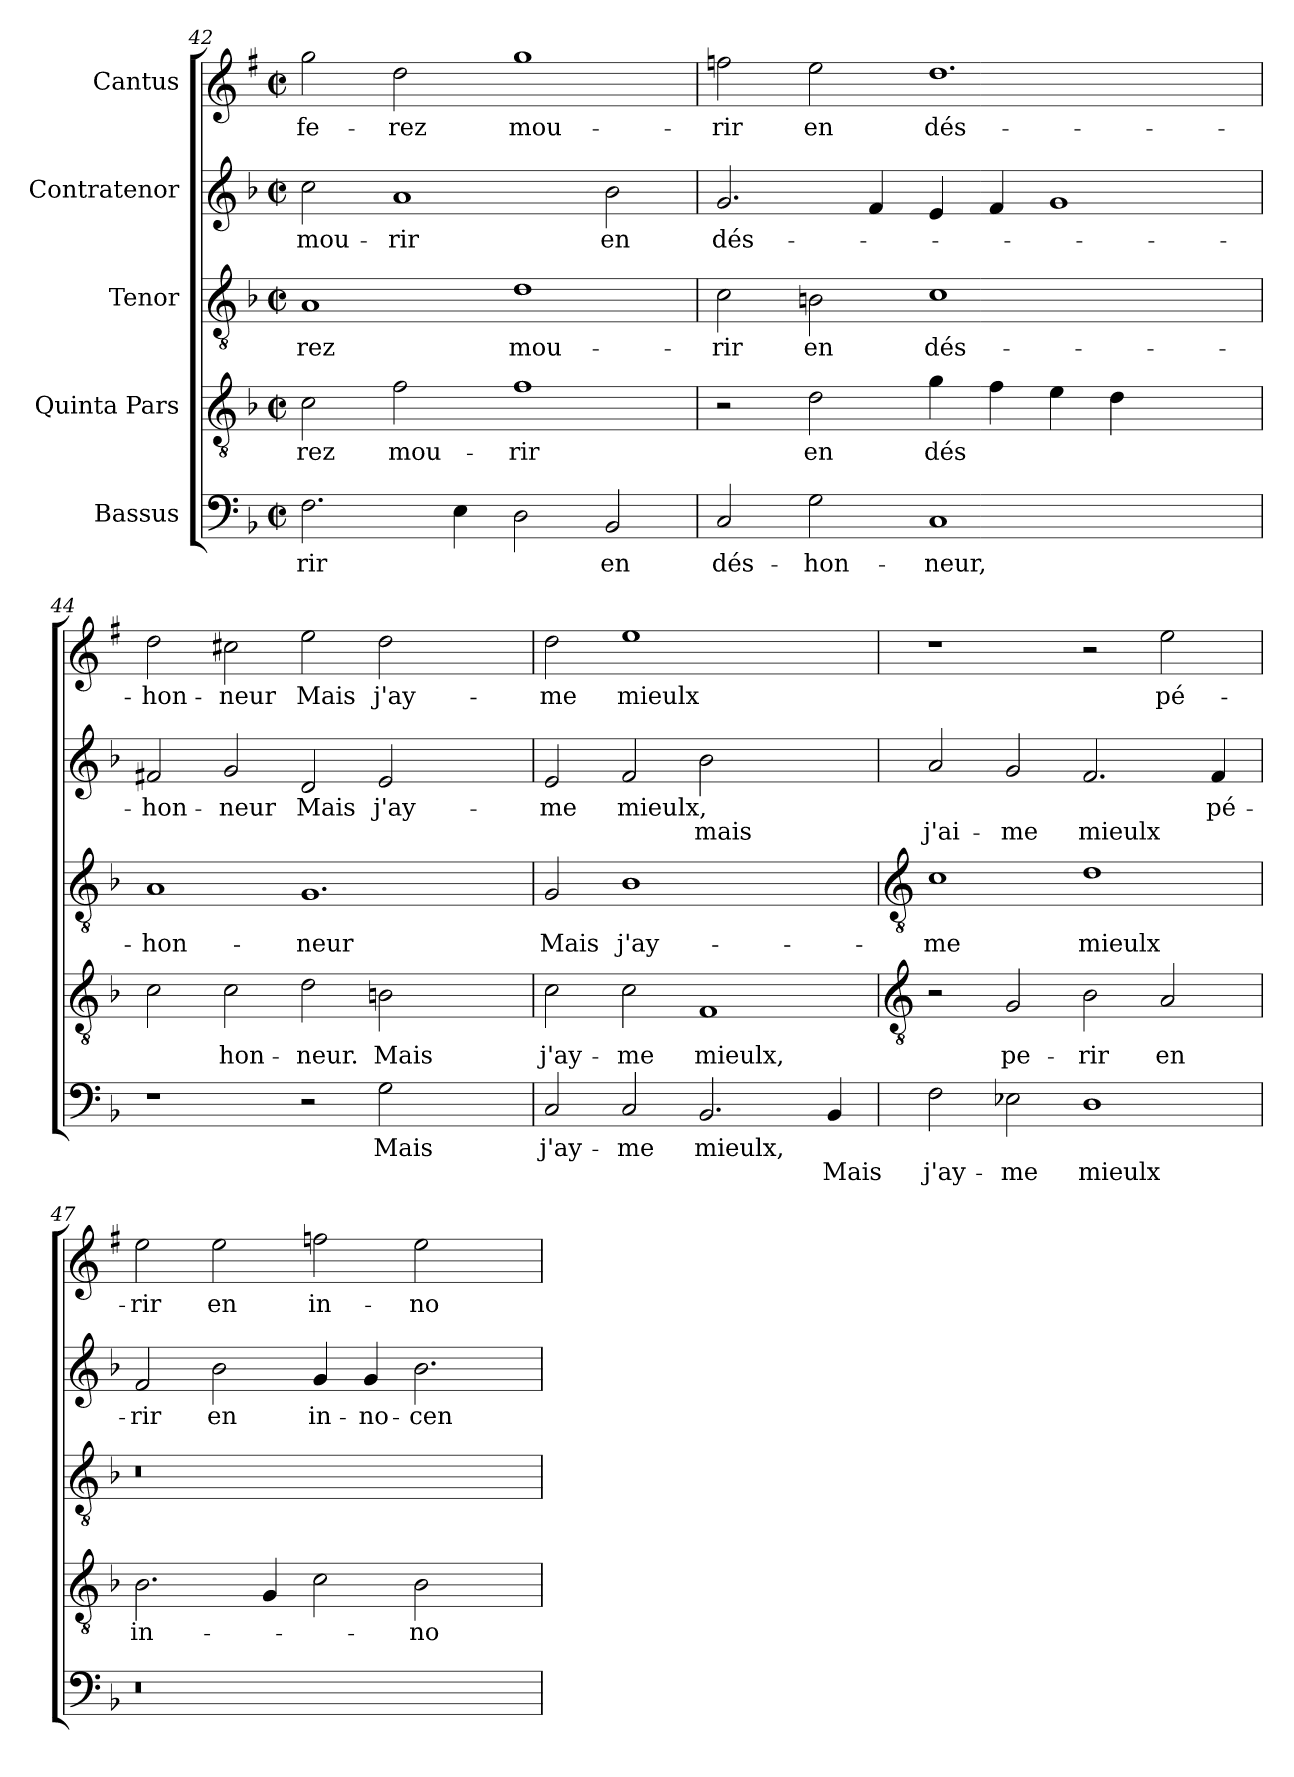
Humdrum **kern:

**kern	**text	**text	**kern	**text	**kern	**text	**kern	**text	**text	**kern	**text
*part5	*part5	*part5	*part4	*part4	*part3	*part3	*part2	*part2	*part2	*part1	*part1
*staff5	*staff5	*staff5	*staff4	*staff4	*staff3	*staff3	*staff2	*staff2	*staff2	*staff1	*staff1
*I"Bassus	*	*	*I"Quinta Pars	*	*I"Tenor	*	*I"Contratenor	*	*	*I"Cantus	*
*clefF4	*	*	*clefGv2	*	*clefGv2	*	*clefG2	*	*	*clefG2	*
*	*	*	*	*	*	*	*	*	*	*ITrd1c2	*
*k[b-]	*	*	*k[b-]	*	*k[b-]	*	*k[b-]	*	*	*k[b-]	*
*F:	*	*	*F:	*	*F:	*	*F:	*	*	*F:	*
*M4/2	*	*	*M4/2	*	*M4/2	*	*M4/2	*	*	*M4/2	*
*met(c|)	*	*	*met(c|)	*	*met(c|)	*	*met(c|)	*	*	*met(c|)	*
=42	=42	=42	=42	=42	=42	=42	=42	=42	=42	=42	=42
!	!LO:LY:b	!	!	!LO:LY:b	!	!LO:LY:b	!	!LO:LY:b	!	!	!LO:LY:b
2.F	-rir	.	2c	-rez	1A	-rez	2cc	mou-	.	2ff	fe-
!	!	!	!	!LO:LY:b	!	!	!	!LO:LY:b	!	!	!LO:LY:b
.	.	.	2f	mou-	.	.	1a	-rir	.	2cc	-rez
4E	.	.	.	.	.	.	.	.	.	.	.
!	!	!	!	!LO:LY:b	!	!LO:LY:b	!	!	!	!	!LO:LY:b
2D	.	.	1f	-rir	1d	mou-	.	.	.	1ff	mou-
!	!LO:LY:b	!	!	!	!	!	!	!LO:LY:b	!	!	!
2BB-	en	.	.	.	.	.	2b-	en	.	.	.
=43	=43	=43	=43	=43	=43	=43	=43	=43	=43	=43	=43
!	!LO:LY:b	!	!	!	!	!LO:LY:b	!	!LO:LY:b	!	!	!LO:LY:b
2C	dés-	.	2r	.	2c	-rir	2.g	dés-	.	2ee-X	-rir
!	!LO:LY:b	!	!	!LO:LY:b	!	!LO:LY:b	!	!	!	!	!LO:LY:b
2G	-hon-	.	2d	en	2Bn	en	.	.	.	2dd	en
.	.	.	.	.	.	.	4f	.	.	.	.
!	!LO:LY:b	!	!	!LO:LY:b	!	!LO:LY:b	!	!	!	!	!LO:LY:b
1C	-neur,	.	4g	dés	1c	dés-	4e	.	.	1.cc	dés-
.	.	.	4f	.	.	.	4f	.	.	.	.
.	.	.	4e	.	.	.	1g	.	.	.	.
.	.	.	4d	.	.	.	.	.	.	.	.
2ryy	.	.	2ryy	.	2ryy	.	.	.	.	.	.
=44	=44	=44	=44	=44	=44	=44	=44	=44	=44	=44	=44
!	!	!	!	!	!	!LO:LY:b	!	!LO:LY:b	!	!	!LO:LY:b
1r	.	.	2c	.	1A	-hon-	2f#X	-hon-	.	2cc	-hon-
!	!	!	!	!LO:LY:b	!	!	!	!LO:LY:b	!	!	!LO:LY:b
.	.	.	2c	hon-	.	.	2g	-neur	.	2bn	-neur
!	!	!	!	!LO:LY:b	!	!LO:LY:b	!	!LO:LY:b	!	!	!LO:LY:b
2r	.	.	2d	-neur.	1.G	-neur	2d	Mais	.	2dd	Mais
!	!LO:LY:b	!	!	!LO:LY:b	!	!	!	!LO:LY:b	!	!	!LO:LY:b
2G	Mais	.	2Bn	Mais	.	.	2e	j'ay-	.	2cc	j'ay-
2ryy	.	.	2ryy	.	.	.	2ryy	.	.	2ryy	.
=45	=45	=45	=45	=45	=45	=45	=45	=45	=45	=45	=45
!	!LO:LY:b	!	!	!LO:LY:b	!	!LO:LY:b	!	!LO:LY:b	!	!	!LO:LY:b
2C	j'ay-	.	2c	j'ay-	2G	Mais	2e	-me	.	2cc	-me
!	!LO:LY:b	!	!	!LO:LY:b	!	!LO:LY:b	!	!LO:LY:b	!	!	!LO:LY:b
2C	-me	.	2c	-me	1B-	j'ay-	2f	mieulx,	.	1dd	mieulx
!	!LO:LY:b	!	!	!LO:LY:b	!	!	!	!	!LO:LY:b	!	!
2.BB-	mieulx,	.	1F	mieulx,	.	.	2b-	.	mais	.	.
.	.	.	.	.	2ryy	.	2ryy	.	.	2ryy	.
!	!	!LO:LY:b	!	!	!	!	!	!	!	!	!
4BB-	.	Mais	.	.	.	.	.	.	.	.	.
!!LO:LB:g=z
=46	=46	=46	=46	=46	=46	=46	=46	=46	=46	=46	=46
*	*	*	*clefGv2	*	*clefGv2	*	*	*	*	*	*
!	!	!LO:LY:b	!	!	!	!LO:LY:b	!	!	!LO:LY:b	!	!
2F	.	j'ay-	2r	.	1c	-me	2a	.	j'ai-	1r	.
!	!	!LO:LY:b	!	!LO:LY:b	!	!	!	!	!LO:LY:b	!	!
2E-X	.	-me	2G	pe-	.	.	2g	.	-me	.	.
!	!	!LO:LY:b	!	!LO:LY:b	!	!LO:LY:b	!	!	!LO:LY:b	!	!
1D	.	mieulx	2B-	-rir	1d	mieulx	2.f	.	mieulx	2r	.
!	!	!	!	!LO:LY:b	!	!	!	!	!	!	!LO:LY:b
.	.	.	2A	en	.	.	.	.	.	2dd	pé-
!	!	!	!	!	!	!	!	!LO:LY:b	!	!	!
.	.	.	.	.	.	.	4f	pé-	.	.	.
=47	=47	=47	=47	=47	=47	=47	=47	=47	=47	=47	=47
!	!	!	!	!LO:LY:b	!	!	!	!LO:LY:b	!	!	!LO:LY:b
0r	.	.	2.B-	in-	0r	.	2f	-rir	.	2dd	-rir
!	!	!	!	!	!	!	!	!LO:LY:b	!	!	!LO:LY:b
.	.	.	.	.	.	.	2b-	en	.	2dd	en
.	.	.	4G	.	.	.	.	.	.	.	.
!	!	!	!	!	!	!	!	!LO:LY:b	!	!	!LO:LY:b
.	.	.	2c	.	.	.	4g	in-	.	2ee-X	in-
!	!	!	!	!	!	!	!	!LO:LY:b	!	!	!
.	.	.	.	.	.	.	4g	-no-	.	.	.
!	!	!	!	!LO:LY:b	!	!	!	!LO:LY:b	!	!	!LO:LY:b
.	.	.	2B-	-no-	.	.	2.b-	-cen-	.	2dd	-no-
4ryy	.	.	4ryy	.	4ryy	.	.	.	.	4ryy	.
=	=	=	=	=	=	=	=	=	=	=	=
*-	*-	*-	*-	*-	*-	*-	*-	*-	*-	*-	*-
